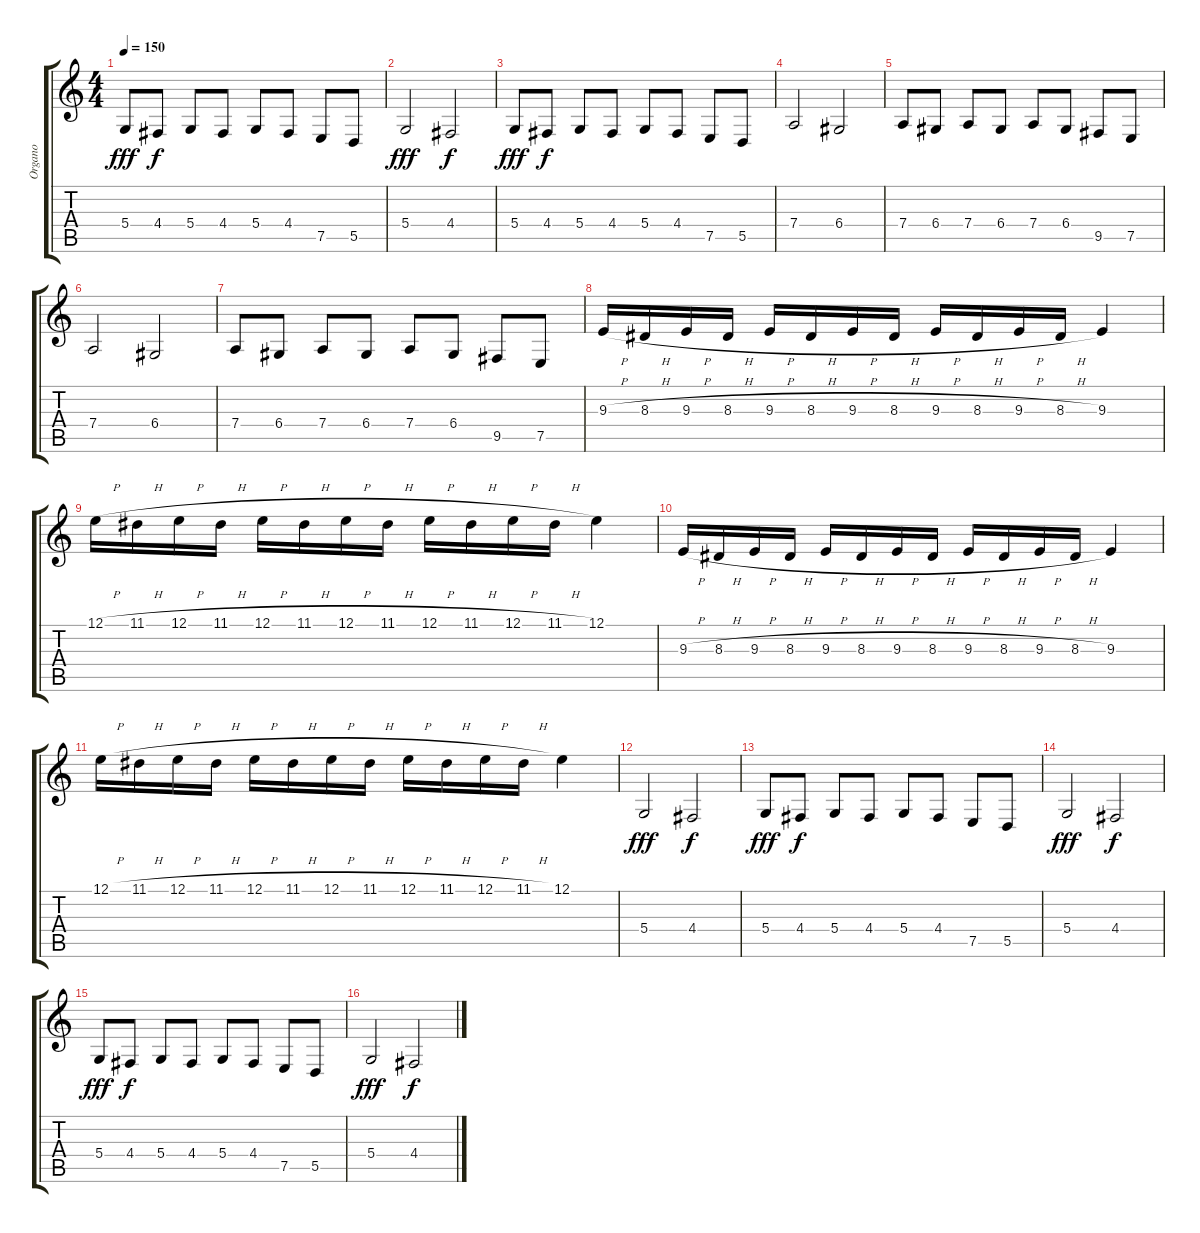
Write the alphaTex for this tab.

\track ("Organo" "Organo") {instrument churchorgan}
\staff {score tabs}
\tuning (E4 B3 G3 D3 A2 E2) {hide}
\ts (4 4)
\tempo 150
\clef g2
\ks c
5.4.8{dy fff} 4.4.8{dy f} 5.4.8 4.4.8 5.4.8 4.4.8 7.5.8 5.5.8 |
5.4.2{dy fff} 4.4.2{dy f} |
5.4.8{dy fff} 4.4.8{dy f} 5.4.8 4.4.8 5.4.8 4.4.8 7.5.8 5.5.8 |
7.4.2 6.4.2 |
7.4.8 6.4.8 7.4.8 6.4.8 7.4.8 6.4.8 9.5.8 7.5.8 |
7.4.2 6.4.2 |
7.4.8 6.4.8 7.4.8 6.4.8 7.4.8 6.4.8 9.5.8 7.5.8 |
9.3{h}.16 8.3{h}.16 9.3{h}.16 8.3{h}.16 9.3{h}.16 8.3{h}.16 9.3{h}.16 8.3{h}.16 9.3{h}.16 8.3{h}.16 9.3{h}.16 8.3{h}.16 9.3.4 |
12.1{h}.16 11.1{h}.16 12.1{h}.16 11.1{h}.16 12.1{h}.16 11.1{h}.16 12.1{h}.16 11.1{h}.16 12.1{h}.16 11.1{h}.16 12.1{h}.16 11.1{h}.16 12.1.4 |
9.3{h}.16 8.3{h}.16 9.3{h}.16 8.3{h}.16 9.3{h}.16 8.3{h}.16 9.3{h}.16 8.3{h}.16 9.3{h}.16 8.3{h}.16 9.3{h}.16 8.3{h}.16 9.3.4 |
12.1{h}.16 11.1{h}.16 12.1{h}.16 11.1{h}.16 12.1{h}.16 11.1{h}.16 12.1{h}.16 11.1{h}.16 12.1{h}.16 11.1{h}.16 12.1{h}.16 11.1{h}.16 12.1.4 |
5.4.2{dy fff volume 14} 4.4.2{dy f} |
5.4.8{dy fff} 4.4.8{dy f} 5.4.8 4.4.8 5.4.8 4.4.8 7.5.8 5.5.8 |
5.4.2{dy fff} 4.4.2{dy f} |
5.4.8{dy fff} 4.4.8{dy f} 5.4.8 4.4.8 5.4.8 4.4.8 7.5.8 5.5.8 |
5.4.2{dy fff} 4.4.2{dy f}
